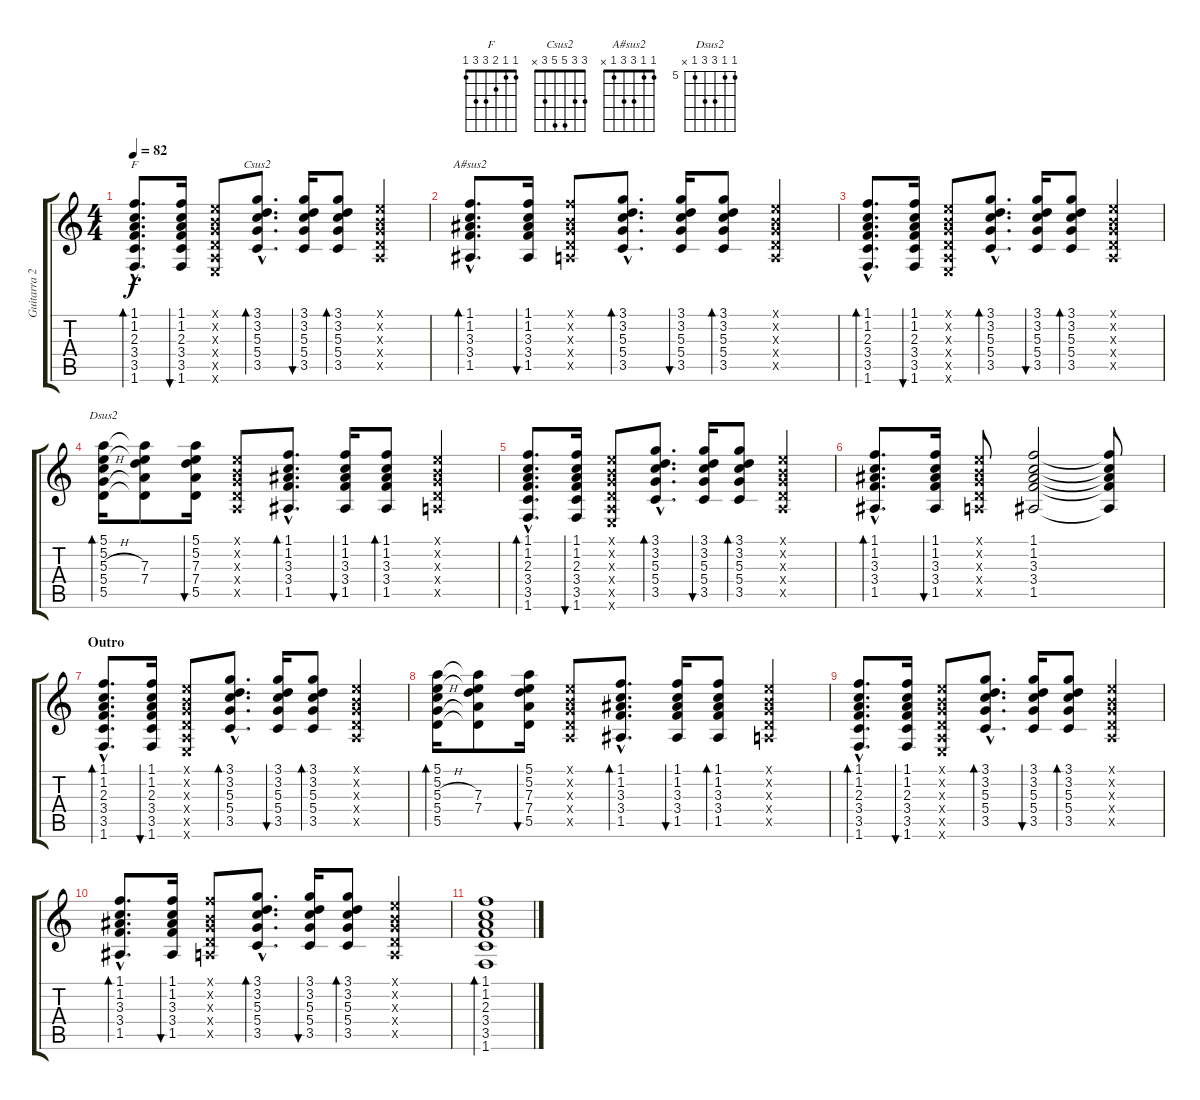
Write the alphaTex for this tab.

\track ("Guitarra 2" "Guitarra 2") {instrument acousticguitarsteel}
\staff {score tabs}
\tuning (E4 B3 G3 D3 A2 E2) {hide}
\chord ("F" 1 1 2 3 3 1)
\chord ("Csus2" 3 3 5 5 3 x)
\chord ("A#sus2" 1 1 3 3 1 x)
\chord ("Dsus2" 5 5 7 7 5 x) {firstfret 5}
\ts (4 4)
\tempo 82
\clef g2
\ks c
(1.1{hac} 1.2{hac} 2.3{hac} 3.4{hac} 3.5{hac} 1.6{hac}).8{d bd 60 ch "F" dy f} (1.1 1.2 2.3 3.4 3.5 1.6).16{bu 60} (0.1{x} 0.2{x} 0.3{x} 0.4{x} 0.5{x} 0.6{x}).8 (3.1{hac} 3.2{hac} 5.3{hac} 5.4{hac} 3.5{hac}).8{d bd 60 ch "Csus2"} (3.1 3.2 5.3 5.4 3.5).16{bu 60} (3.1 3.2 5.3 5.4 3.5).8{bd 60} (0.1{x} 0.2{x} 0.3{x} 0.4{x} 0.5{x}).4 |
(1.1{hac} 1.2{hac} 3.3{hac} 3.4{hac} 1.5{hac}).8{d bd 60 ch "A#sus2"} (1.1 1.2 3.3 3.4 1.5).16{bu 60} (1.1{x} 0.2{x} 0.3{x} 0.4{x} 0.5{x}).8 (3.1{hac} 3.2{hac} 5.3{hac} 5.4{hac} 3.5{hac}).8{d bd 60} (3.1 3.2 5.3 5.4 3.5).16{bu 60} (3.1 3.2 5.3 5.4 3.5).8{bd 60} (0.1{x} 0.2{x} 0.3{x} 0.4{x} 0.5{x}).4 |
(1.1{hac} 1.2{hac} 2.3{hac} 3.4{hac} 3.5{hac} 1.6{hac}).8{d bd 60} (1.1 1.2 2.3 3.4 3.5 1.6).16{bu 60} (0.1{x} 0.2{x} 0.3{x} 0.4{x} 0.5{x} 0.6{x}).8 (3.1{hac} 3.2{hac} 5.3{hac} 5.4{hac} 3.5{hac}).8{d bd 60} (3.1 3.2 5.3 5.4 3.5).16{bu 60} (3.1 3.2 5.3 5.4 3.5).8{bd 60} (0.1{x} 0.2{x} 0.3{x} 0.4{x} 0.5{x}).4 |
(5.1 5.2 5.3{h} 5.4{h} 5.5).16{bd 60 ch "Dsus2"} (5.1{t} 5.2{t} 7.3 7.4 5.5{t}).8 (5.1 5.2 7.3 7.4 5.5).16{bu 60} (0.1{x} 0.2{x} 0.3{x} 0.4{x} 0.5{x}).8 (1.1{hac} 1.2{hac} 3.3{hac} 3.4{hac} 1.5{hac}).8{d bd 60} (1.1 1.2 3.3 3.4 1.5).16{bu 60} (1.1 1.2 3.3 3.4 1.5).8{bd 60} (0.1{x} 0.2{x} 0.3{x} 0.4{x} 0.5{x}).4 |
(1.1{hac} 1.2{hac} 2.3{hac} 3.4{hac} 3.5{hac} 1.6{hac}).8{d bd 60} (1.1 1.2 2.3 3.4 3.5 1.6).16{bu 60} (0.1{x} 0.2{x} 0.3{x} 0.4{x} 0.5{x} 0.6{x}).8 (3.1{hac} 3.2{hac} 5.3{hac} 5.4{hac} 3.5{hac}).8{d bd 60} (3.1 3.2 5.3 5.4 3.5).16{bu 60} (3.1 3.2 5.3 5.4 3.5).8{bd 60} (0.1{x} 0.2{x} 0.3{x} 0.4{x} 0.5{x}).4 |
(1.1{hac} 1.2{hac} 3.3{hac} 3.4{hac} 1.5{hac}).8{d bd 60} (1.1 1.2 3.3 3.4 1.5).16{bu 60} (0.1{x} 0.2{x} 0.3{x} 0.4{x} 0.5{x}).8 (1.1 1.2 3.3 3.4 1.5).2 (1.1{t} 1.2{t} 3.3{t} 3.4{t} 1.5{t}).8 |
\section ("" "Outro")
(1.1{hac} 1.2{hac} 2.3{hac} 3.4{hac} 3.5{hac} 1.6{hac}).8{d bd 60 balance 8} (1.1 1.2 2.3 3.4 3.5 1.6).16{bu 60} (0.1{x} 0.2{x} 0.3{x} 0.4{x} 0.5{x} 0.6{x}).8 (3.1{hac} 3.2{hac} 5.3{hac} 5.4{hac} 3.5{hac}).8{d bd 60} (3.1 3.2 5.3 5.4 3.5).16{bu 60} (3.1 3.2 5.3 5.4 3.5).8{bd 60} (0.1{x} 0.2{x} 0.3{x} 0.4{x} 0.5{x}).4 |
(5.1 5.2 5.3{h} 5.4{h} 5.5).16{bd 60} (5.1{t} 5.2{t} 7.3 7.4 5.5{t}).8 (5.1 5.2 7.3 7.4 5.5).16{bu 60} (0.1{x} 0.2{x} 0.3{x} 0.4{x} 0.5{x}).8 (1.1{hac} 1.2{hac} 3.3{hac} 3.4{hac} 1.5{hac}).8{d bd 60} (1.1 1.2 3.3 3.4 1.5).16{bu 60} (1.1 1.2 3.3 3.4 1.5).8{bd 60} (0.1{x} 0.2{x} 0.3{x} 0.4{x} 0.5{x}).4 |
(1.1{hac} 1.2{hac} 2.3{hac} 3.4{hac} 3.5{hac} 1.6{hac}).8{d bd 60} (1.1 1.2 2.3 3.4 3.5 1.6).16{bu 60} (0.1{x} 0.2{x} 0.3{x} 0.4{x} 0.5{x} 0.6{x}).8 (3.1{hac} 3.2{hac} 5.3{hac} 5.4{hac} 3.5{hac}).8{d bd 60} (3.1 3.2 5.3 5.4 3.5).16{bu 60} (3.1 3.2 5.3 5.4 3.5).8{bd 60} (0.1{x} 0.2{x} 0.3{x} 0.4{x} 0.5{x}).4 |
(1.1{hac} 1.2{hac} 3.3{hac} 3.4{hac} 1.5{hac}).8{d bd 60} (1.1 1.2 3.3 3.4 1.5).16{bu 60} (1.1{x} 0.2{x} 0.3{x} 0.4{x} 0.5{x}).8 (3.1{hac} 3.2{hac} 5.3{hac} 5.4{hac} 3.5{hac}).8{d bd 60} (3.1 3.2 5.3 5.4 3.5).16{bu 60} (3.1 3.2 5.3 5.4 3.5).8{bd 60} (0.1{x} 0.2{x} 0.3{x} 0.4{x} 0.5{x}).4 |
(1.1 1.2 2.3 3.4 3.5 1.6).1{bd 240}
